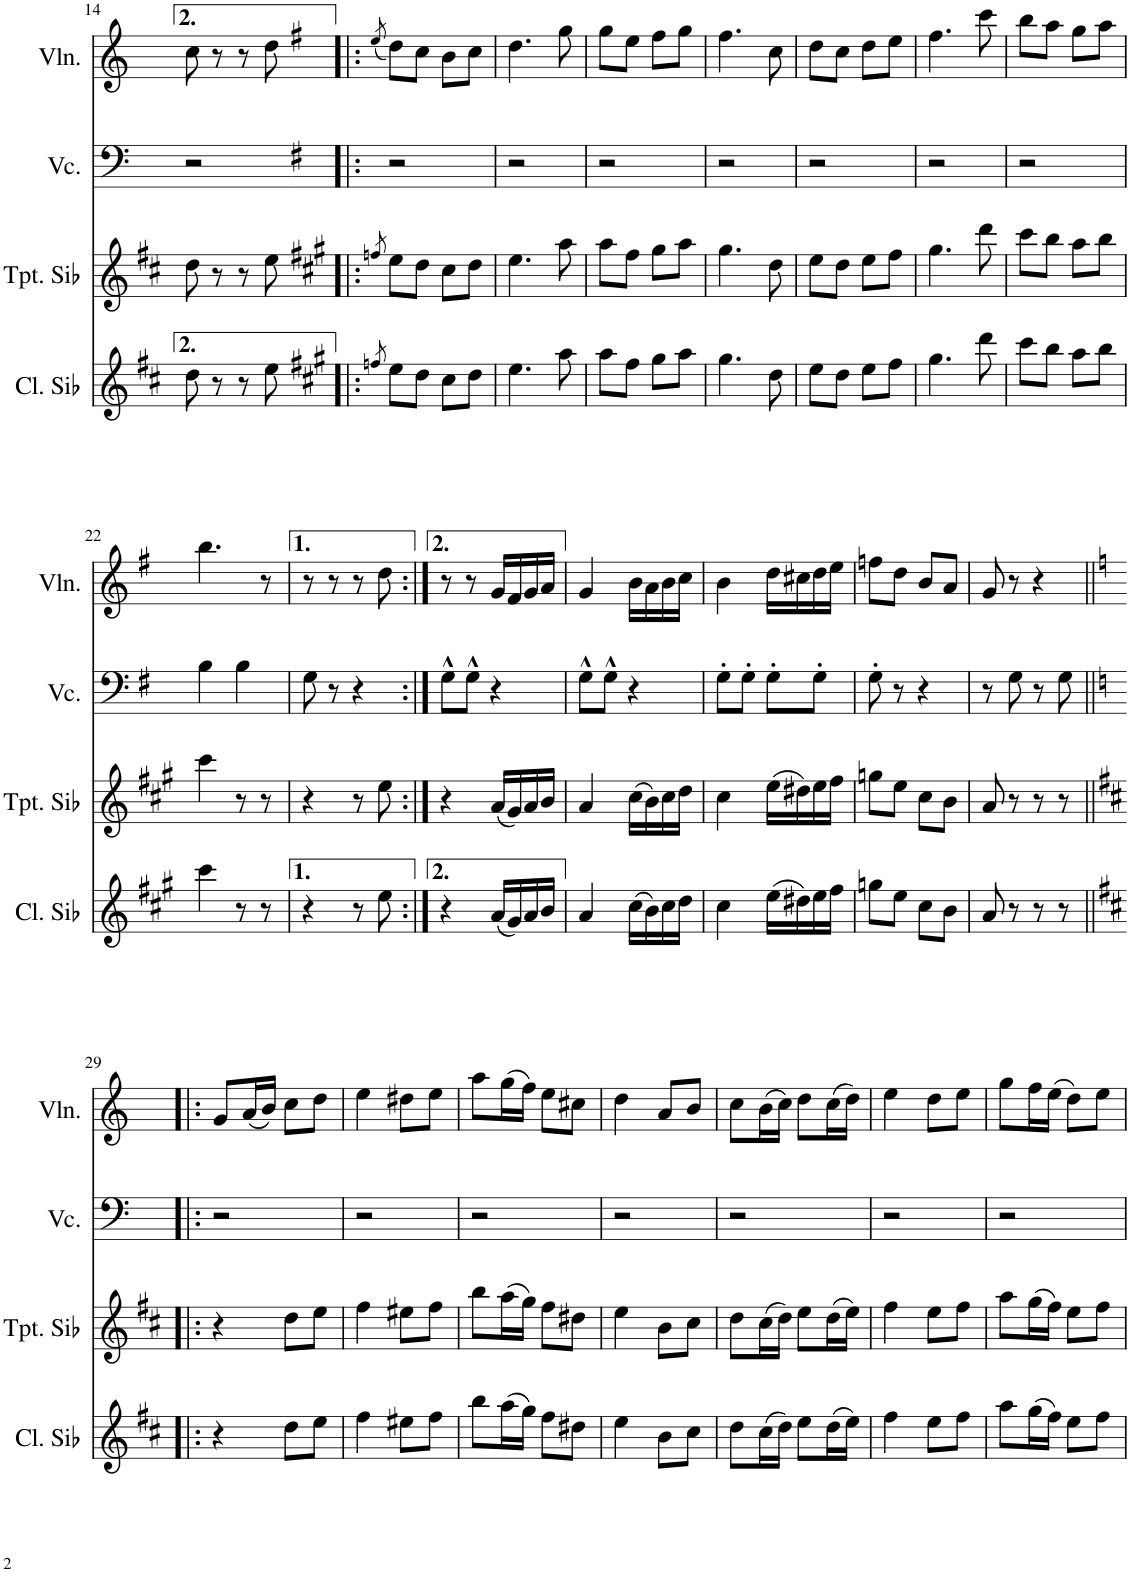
**kern	**kern	**kern	**kern
*part4	*part3	*part2	*part1
*staff4	*staff3	*staff2	*staff1
*I"Clarinete en Sib	*I"Trompeta en Sib	*I"Violonchelo	*I"Violín
*I'Cl. Sib	*I'Tpt. Sib	*I'Vc.	*I'Vln.
!!LO:PB:g=z
*clefG2	*clefG2	*clefF4	*clefG2
*Trd1c2	*Trd1c2	*	*
*k[f#c#]	*k[f#c#]	*k[]	*k[]
*M2/4	*M2/4	*M2/4	*M2/4
=14	=14	=14	=14
8dd\	8dd\	2r	8cc\
8r	8r	.	8r
8r	8r	.	8r
8ee\	8ee\	.	8dd\
=15!|:	=15!|:	=15!|:	=15!|:
*k[f#c#g#]	*k[f#c#g#]	*k[f#]	*k[f#]
8qffn/	8qffn/	.	(8qee/
8ee\L	8ee\L	2r	8dd\L)
8dd\J	8dd\J	.	8cc\J
8cc#\L	8cc#\L	.	8b\L
8dd\J	8dd\J	.	8cc\J
=16	=16	=16	=16
4.ee\	4.ee\	2r	4.dd\
8aa\	8aa\	.	8gg\
=17	=17	=17	=17
8aa\L	8aa\L	2r	8gg\L
8ff#\J	8ff#\J	.	8ee\J
8gg#\L	8gg#\L	.	8ff#\L
8aa\J	8aa\J	.	8gg\J
=18	=18	=18	=18
4.gg#\	4.gg#\	2r	4.ff#\
8dd\	8dd\	.	8cc\
=19	=19	=19	=19
8ee\L	8ee\L	2r	8dd\L
8dd\J	8dd\J	.	8cc\J
8ee\L	8ee\L	.	8dd\L
8ff#\J	8ff#\J	.	8ee\J
=20	=20	=20	=20
4.gg#\	4.gg#\	2r	4.ff#\
8ddd\	8ddd\	.	8ccc\
=21	=21	=21	=21
8ccc#\L	8ccc#\L	2r	8bb\L
8bb\J	8bb\J	.	8aa\J
8aa\L	8aa\L	.	8gg\L
8bb\J	8bb\J	.	8aa\J
!!LO:LB:g=z
=22	=22	=22	=22
4ccc#\	4ccc#\	4B\	4.bb\
8r	8r	4B\	.
8r	8r	.	8r
=23	=23	=23	=23
4r	4r	8G\	8r
.	.	8r	8r
8r	8r	4r	8r
8ee\	8ee\	.	8dd\
=24:|!	=24:|!	=24:|!	=24:|!
4r	4r	8G^^\L	8r
.	.	8G^^\J	8r
(16a/LL	(16a/LL	4r	16g/LL
16g#/)	16g#/)	.	16f#/
16a/	16a/	.	16g/
16b/JJ	16b/JJ	.	16a/JJ
=25	=25	=25	=25
4a/	4a/	8G^^\L	4g/
.	.	8G^^\J	.
(16cc#\LL	(16cc#\LL	4r	16b\LL
16b\)	16b\)	.	16a\
16cc#\	16cc#\	.	16b\
16dd\JJ	16dd\JJ	.	16cc\JJ
=26	=26	=26	=26
4cc#\	4cc#\	8G'\L	4b\
.	.	8G'\J	.
(16ee\LL	(16ee\LL	8G'\L	16dd\LL
16dd#X\)	16dd#X\)	.	16cc#X\
16ee\	16ee\	8G'\J	16dd\
16ff#\JJ	16ff#\JJ	.	16ee\JJ
=27	=27	=27	=27
8ggn\L	8ggn\L	8G'\	8ffn\L
8ee\J	8ee\J	8r	8dd\J
8cc#\L	8cc#\L	4r	8b/L
8b\J	8b\J	.	8a/J
=28	=28	=28	=28
8a/	8a/	8r	8g/
8r	8r	8G\	8r
8r	8r	8r	4r
8r	8r	8G\	.
!!LO:LB:g=z
=29!|:	=29!|:	=29!|:	=29!|:
*k[f#c#]	*k[f#c#]	*k[]	*k[]
4r	4r	2r	8g/L
.	.	.	(16a/L
.	.	.	16b/JJ)
8dd\L	8dd\L	.	8cc\L
8ee\J	8ee\J	.	8dd\J
=30	=30	=30	=30
4ff#\	4ff#\	2r	4ee\
8ee#X\L	8ee#X\L	.	8dd#X\L
8ff#\J	8ff#\J	.	8ee\J
=31	=31	=31	=31
8bb\L	8bb\L	2r	8aa\L
(16aa\L	(16aa\L	.	(16gg\L
16gg\JJ)	16gg\JJ)	.	16ff\JJ)
8ff#\L	8ff#\L	.	8ee\L
8dd#X\J	8dd#X\J	.	8cc#X\J
=32	=32	=32	=32
4ee\	4ee\	2r	4dd\
8b\L	8b\L	.	8a/L
8cc#\J	8cc#\J	.	8b/J
=33	=33	=33	=33
8dd\L	8dd\L	2r	8cc\L
(16cc#\L	(16cc#\L	.	(16b\L
16dd\JJ)	16dd\JJ)	.	16cc\JJ)
8ee\L	8ee\L	.	8dd\L
(16dd\L	(16dd\L	.	(16cc\L
16ee\JJ)	16ee\JJ)	.	16dd\JJ)
=34	=34	=34	=34
4ff#\	4ff#\	2r	4ee\
8ee\L	8ee\L	.	8dd\L
8ff#\J	8ff#\J	.	8ee\J
=35	=35	=35	=35
8aa\L	8aa\L	2r	8gg\L
(16gg\L	(16gg\L	.	16ff\L
16ff#\JJ)	16ff#\JJ)	.	(16ee\JJ
8ee\L	8ee\L	.	8dd\L)
8ff#\J	8ff#\J	.	8ee\J
=	=	=	=
*-	*-	*-	*-
